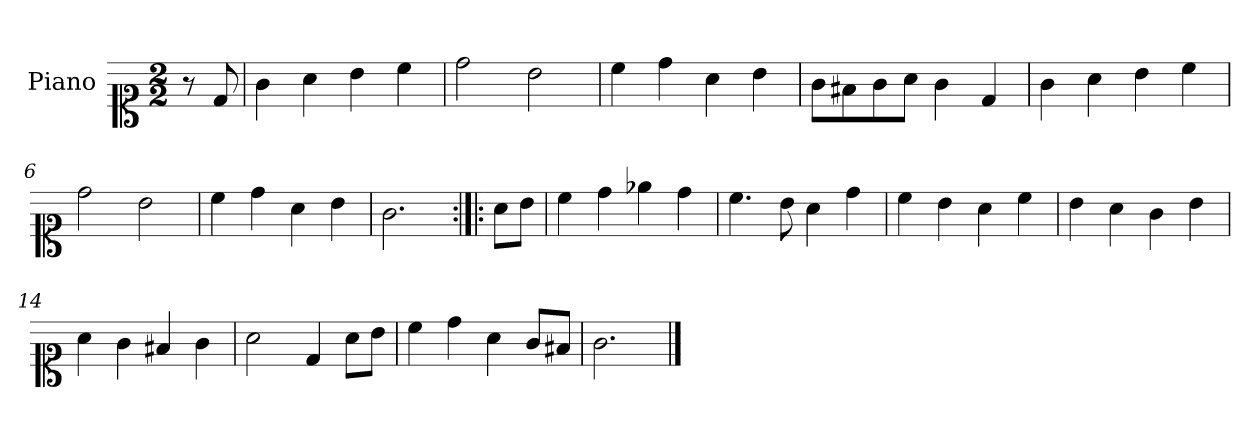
**kern
*part1
*staff1
*I"Piano
*I'Pno.
*clefC1
*k[]
*M2/2
=
8r
8d/
=1
4g\
4a\
4b\
4cc\
=2
2dd\
2b\
=3
4cc\
4dd\
4a\
4b\
=4
8g\L
8f#X\
8g\
8a\J
4g\
4d/
=5
4g\
4a\
4b\
4cc\
=6
2dd\
2b\
=7
4cc\
4dd\
4a\
4b\
=8
2.g\
=9:|!|:
8a\L
8b\J
=10
4cc\
4dd\
4ee-X\
4dd\
=11
4.cc\
8b\
4a\
4dd\
=12
4cc\
4b\
4a\
4cc\
=13
4b\
4a\
4g\
4b\
=14
4a\
4g\
4f#X/
4g\
=15
2a\
4d/
8a\L
8b\J
=16
4cc\
4dd\
4a\
8g/L
8f#X/J
=17
2.g\
==
*-
